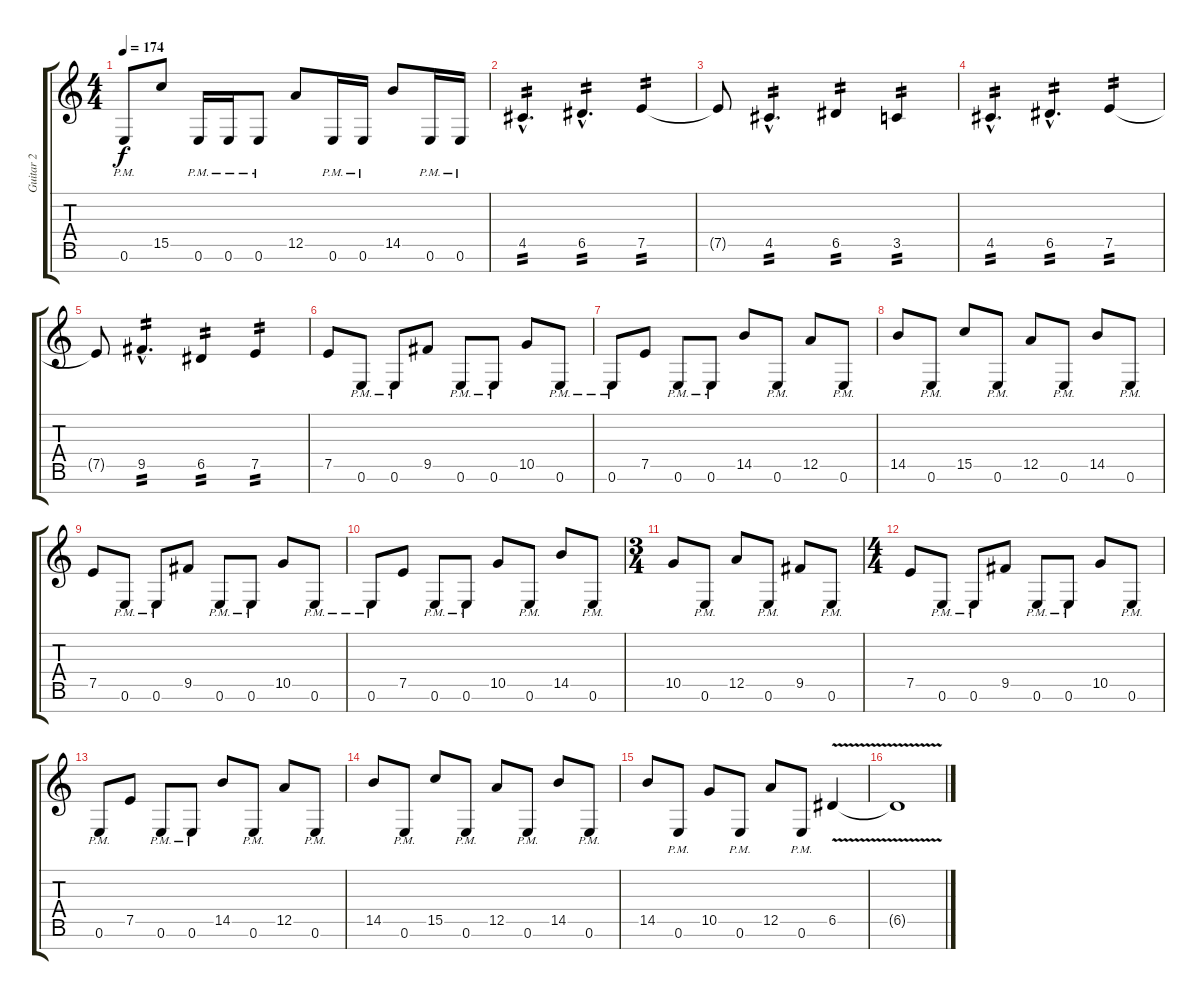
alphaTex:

\track ("Guitar 2" "Guitar 2") {instrument distortionguitar}
\staff {score tabs}
\tuning (E4 B3 G3 D3 A2 E2 B1) {hide}
\ts (4 4)
\tempo 174
\clef g2
\ks c
0.6{pm}.8{dy f} 15.5.8 0.6{pm}.16 0.6{pm}.16 0.6{pm}.8 12.5.8 0.6{pm}.16 0.6{pm}.16 14.5.8 0.6{pm}.16 0.6{pm}.16 |
4.5{hac}.4{d tp 2} 6.5{hac}.4{d tp 2} 7.5.4{tp 2} |
7.5{t}.8 4.5{hac}.4{d tp 2} 6.5.4{tp 2} 3.5.4{tp 2} |
4.5{hac}.4{d tp 2} 6.5{hac}.4{d tp 2} 7.5.4{tp 2} |
7.5{t}.8 9.5{hac}.4{d tp 2} 6.5.4{tp 2} 7.5.4{tp 2} |
7.5.8 0.6{pm}.8 0.6{pm}.8 9.5.8 0.6{pm}.8 0.6{pm}.8 10.5.8 0.6{pm}.8 |
0.6{pm}.8 7.5.8 0.6{pm}.8 0.6{pm}.8 14.5.8 0.6{pm}.8 12.5.8 0.6{pm}.8 |
14.5.8 0.6{pm}.8 15.5.8 0.6{pm}.8 12.5.8 0.6{pm}.8 14.5.8 0.6{pm}.8 |
7.5.8 0.6{pm}.8 0.6{pm}.8 9.5.8 0.6{pm}.8 0.6{pm}.8 10.5.8 0.6{pm}.8 |
0.6{pm}.8 7.5.8 0.6{pm}.8 0.6{pm}.8 10.5.8 0.6{pm}.8 14.5.8 0.6{pm}.8 |
\ts (3 4)
10.5.8 0.6{pm}.8 12.5.8 0.6{pm}.8 9.5.8 0.6{pm}.8 |
\ts (4 4)
7.5.8 0.6{pm}.8 0.6{pm}.8 9.5.8 0.6{pm}.8 0.6{pm}.8 10.5.8 0.6{pm}.8 |
0.6{pm}.8 7.5.8 0.6{pm}.8 0.6{pm}.8 14.5.8 0.6{pm}.8 12.5.8 0.6{pm}.8 |
14.5.8 0.6{pm}.8 15.5.8 0.6{pm}.8 12.5.8 0.6{pm}.8 14.5.8 0.6{pm}.8 |
14.5.8 0.6{pm}.8 10.5.8 0.6{pm}.8 12.5.8 0.6{pm}.8 6.5{v}.4 |
6.5{t}.1
